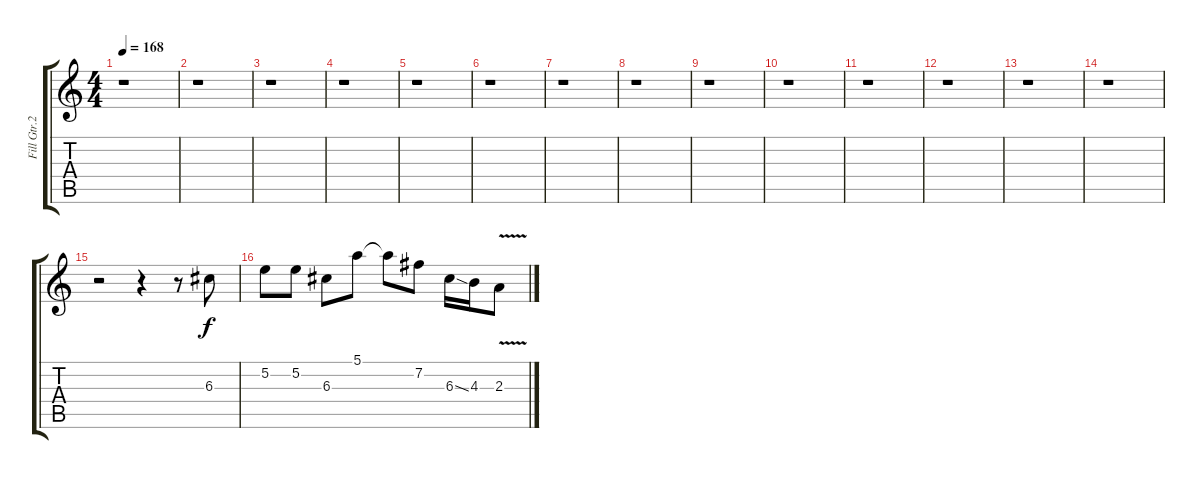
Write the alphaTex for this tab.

\track ("Fill Gtr.2" "Fill Gtr.2") {instrument overdrivenguitar}
\staff {score tabs}
\tuning (E4 B3 G3 D3 A2 E2) {hide}
\ts (4 4)
\tempo 168
\clef g2
\ks c
r.1{dy f} |
r.1 |
r.1 |
r.1 |
r.1 |
r.1 |
r.1 |
r.1 |
r.1 |
r.1 |
r.1 |
r.1 |
r.1 |
r.1 |
r.2 r.4 r.8 6.3.8 |
5.2.8 5.2.8 6.3.8 5.1.8 5.1{t}.8 7.2.8 6.3{ss}.16 4.3.16 2.3{v}.8
